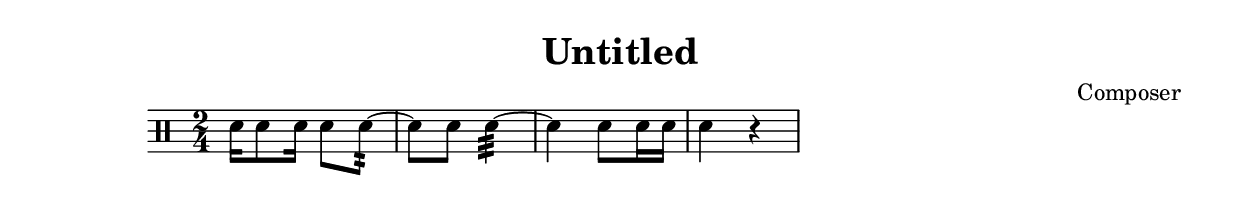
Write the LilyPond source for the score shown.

\header {
  title = "Untitled"
  composer = "Composer"
}

\score {
  \drums {
    \time 2/4
    sn16 sn8 sn16 sn8 sn8:32 ~
    sn8 sn8 sn4:32 ~
    sn4 sn8 sn16 sn16
    sn4 r4
  }

  \layout {}
  \midi {}
}